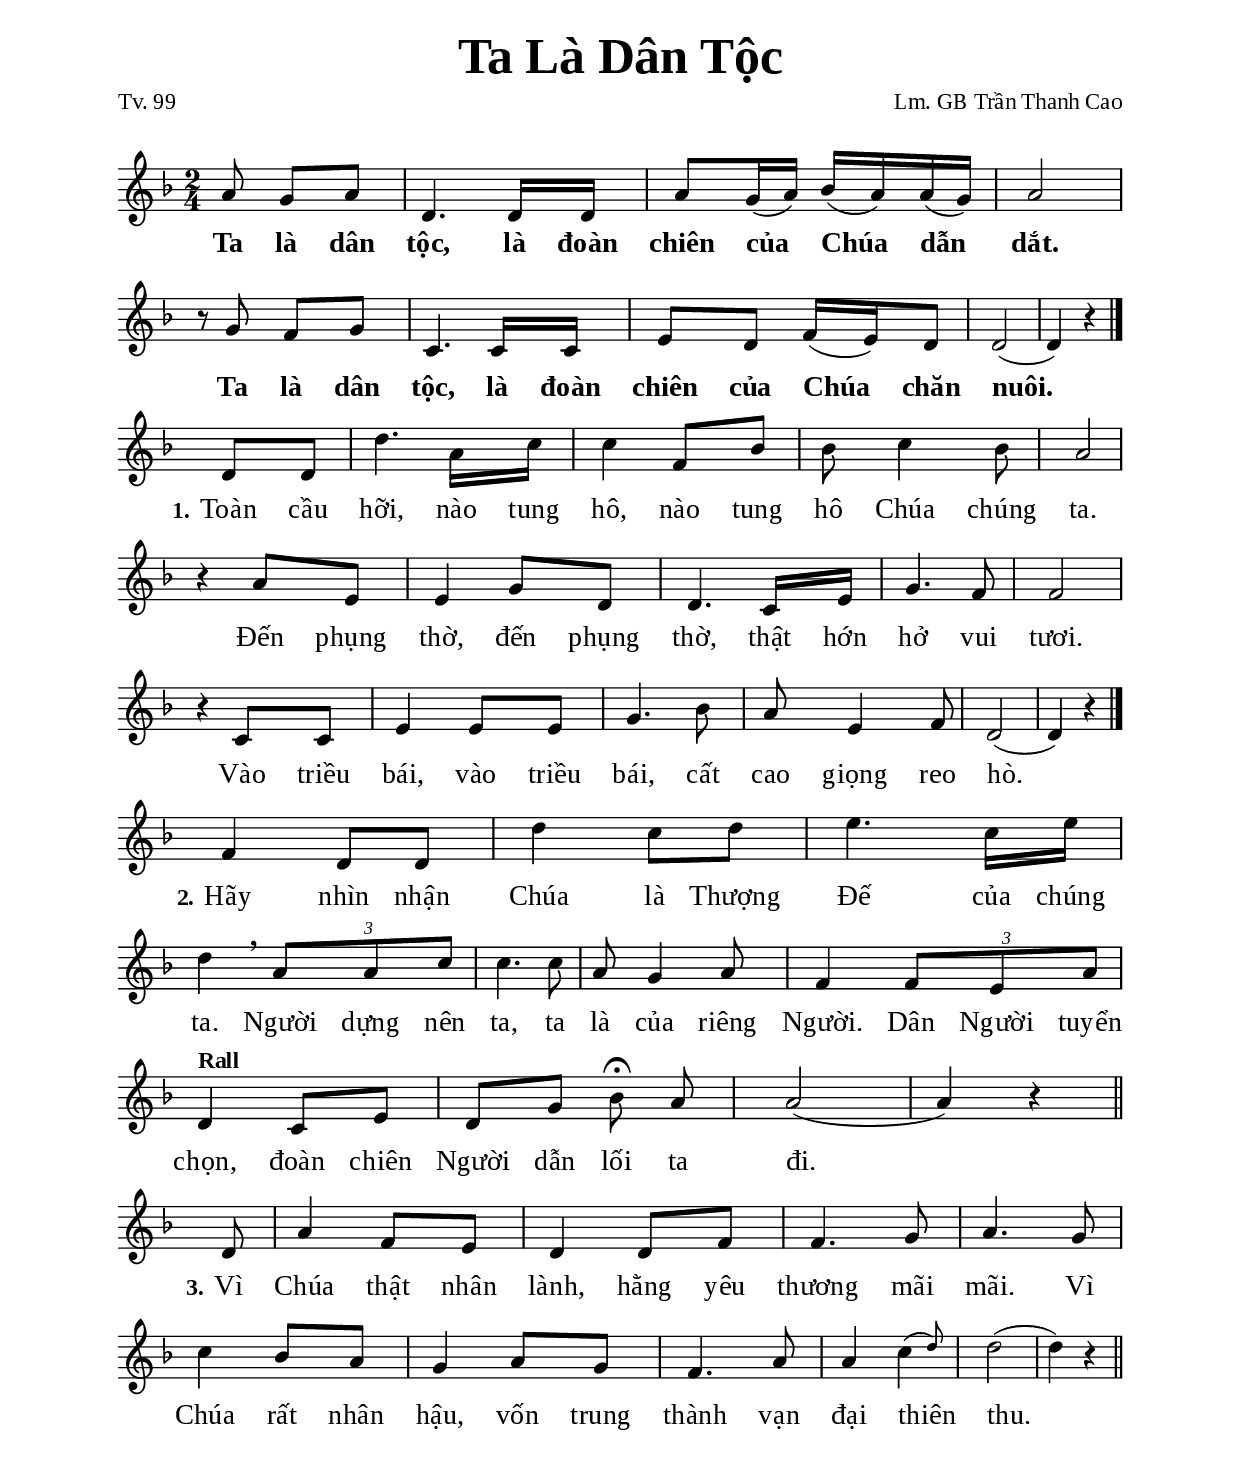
% Cài đặt chung
\version "2.22.1"
\include "english.ly"

\header {
  title = \markup { \fontsize #3 "Ta Là Dân Tộc" }
  poet = "Tv. 99"
  composer = "Lm. GB Trần Thanh Cao"
  arranger = " "
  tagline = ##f
}

% Nhạc điệp khúc
nhacDiepKhuc = \relative c'' {
  \partial 4. a8 g a |
  d,4. d16 d |
  a'8 g16 _(a) bf _(a) a _(g) |
  a2 |
  r8 g f g |
  c,4. c16 c |
  e8 d f16 (e) d8 |
  d2 ( |
  d4) r \bar "|."
}

% Nhạc phiên khúc
nhacPhienKhucMot = \relative c'' {
  \partial 4 d,8 d |
  d'4. a16 c |
  c4 f,8 bf |
  bf c4 bf8 |
  a2 |
  r4 a8 e |
  e4 g8 d |
  d4. c16 e |
  g4. f8 |
  f2 |
  r4 c8 c |
  e4 e8 e |
  g4. bf8 |
  a e4 f8 |
  d2 ( |
  d4) r \bar "|."
}

nhacPhienKhucHai = \relative c'' {
  f,4 d8 d |
  d'4 c8 d |
  e4. c16 e |
  d4 \breathe \tuplet 3/2 { a8 a c } |
  c4. c8 |
  a8 g4 a8 |
  f4 \tuplet 3/2 { f8 e a } |
  \tempo "Rall" d,4 c8 e |
  d g
  \autoBeamOff
  bf \fermata a |
  \autoBeamOn
  a2 ( |
  a4) r \bar "||"
}

nhacPhienKhucBa = \relative c'' {
  \partial 8 d,8 |
  a'4 f8 e |
  d4 d8 f |
  f4. g8 |
  a4. g8 |
  c4 bf8 a |
  g4 a8 g |
  f4. a8 |
  a4 \afterGrace c (d8) |
  d2 ( |
  d4) r \bar "||"
}

% Lời điệp khúc
loiDiepKhuc = \lyricmode {
  Ta là dân tộc, là đoàn chiên của Chúa dẫn dắt.
  Ta là dân tộc, là đoàn chiên của Chúa chăn nuôi.
}

% Lời phiên khúc
loiPhienKhucMot = \lyricmode {
  \set stanza = #"1."
  Toàn cầu hỡi, nào tung hô, nào tung hô Chúa chúng ta.
  Đến phụng thờ, đến phụng thờ, thật hớn hở vui tươi.
  Vào triều bái, vào triều bái, cất cao giọng reo hò.
}

loiPhienKhucHai = \lyricmode {
  \set stanza = #"2."
  Hãy nhìn nhận Chúa là Thượng Đế của chúng ta.
  Người dựng nên ta, ta là của riêng Người.
  Dân Người tuyển chọn, đoàn chiên Người dẫn lối ta đi.
}

loiPhienKhucBa = \lyricmode {
  \set stanza = #"3."
  Vì Chúa thật nhân lành, hằng yêu thương mãi mãi.
  Vì Chúa rất nhân hậu, vốn trung thành vạn đại thiên thu.
}


% Dàn trang
\paper {
  #(set-paper-size "a4")
  top-margin = 20\mm
  bottom-margin = 10\mm
  left-margin = 20\mm
  right-margin = 20\mm
  indent = #0
  #(define fonts
    (make-pango-font-tree
      "Liberation Serif"
      "Liberation Serif"
      "Liberation Serif"
      (/ 20 20)))
  page-count = #1
  system-system-spacing = #'((basic-distance . 12)
                             (minimum-distance . 12.5)
                             (padding . 1))
  score-system-spacing = #'((basic-distance . 12)
                             (minimum-distance . 12.5)
                             (padding . 1))
}

% Thiết lập tông và nhịp
TongNhip = { \key f \major \time 2/4 }

\score {
  \new ChoirStaff <<
    \new Staff = diepKhuc \with {
        \consists "Merge_rests_engraver"
        %\magnifyStaff #(magstep +1)
      }
      <<
      \new Voice = beSop {
        \TongNhip \nhacDiepKhuc
      }
    >>
    \new Lyrics \with {
          \override VerticalAxisGroup.
            nonstaff-relatedstaff-spacing.padding = #1
          \override VerticalAxisGroup.
            nonstaff-unrelatedstaff-spacing.padding = #1
        }
        \lyricsto beSop \loiDiepKhuc
  >>
  \layout {
    \override Lyrics.LyricText.font-series = #'bold
    \override Lyrics.LyricText.font-size = #+2
    \override Lyrics.LyricSpace.minimum-distance = #3
    \override Score.BarNumber.break-visibility = ##(#f #f #f)
    \override Score.SpacingSpanner.uniform-stretching = ##t
  }
}

\score {
  \new ChoirStaff <<
    \new Staff = phienKhuc \with {
        %\magnifyStaff #(magstep +1)
      }
      <<
      \new Voice = beSop {
        \key f \major \time 2/4 \nhacPhienKhucMot
      }
    >>
    \new Lyrics \with {
          \override VerticalAxisGroup.
            nonstaff-relatedstaff-spacing.padding = #1
          \override VerticalAxisGroup.
            nonstaff-unrelatedstaff-spacing.padding = #1
        }
        \lyricsto beSop \loiPhienKhucMot
  >>
  \layout {
    \override Staff.TimeSignature.transparent = ##t
    \override Lyrics.LyricText.font-size = #+2
    \override Lyrics.LyricSpace.minimum-distance = #3
    \override Score.BarNumber.break-visibility = ##(#f #f #f)
    \override Score.SpacingSpanner.uniform-stretching = ##t
  } 
}

\score {
  \new ChoirStaff <<
    \new Staff = phienKhuc \with {
        %\magnifyStaff #(magstep +1)
      }
      <<
      \new Voice = beSop {
        \key f \major \time 2/4 \nhacPhienKhucHai
      }
    >>
    \new Lyrics \with {
          \override VerticalAxisGroup.
            nonstaff-relatedstaff-spacing.padding = #1.5
          \override VerticalAxisGroup.
            nonstaff-unrelatedstaff-spacing.padding = #1
        }
        \lyricsto beSop \loiPhienKhucHai
  >>
  \layout {
    \override Staff.TimeSignature.transparent = ##t
    \override Lyrics.LyricText.font-size = #+2
    \override Lyrics.LyricSpace.minimum-distance = #2.3
    \override Score.BarNumber.break-visibility = ##(#f #f #f)
    \override Score.SpacingSpanner.uniform-stretching = ##t
  } 
}

\score {
  \new ChoirStaff <<
    \new Staff = phienKhuc \with {
        %\magnifyStaff #(magstep +1)
      }
      <<
      \new Voice = beSop {
        \key f \major \time 2/4 \nhacPhienKhucBa
      }
    >>
    \new Lyrics \with {
          \override VerticalAxisGroup.
            nonstaff-relatedstaff-spacing.padding = #1.5
          \override VerticalAxisGroup.
            nonstaff-unrelatedstaff-spacing.padding = #1
        }
        \lyricsto beSop \loiPhienKhucBa
  >>
  \layout {
    \override Staff.TimeSignature.transparent = ##t
    \override Lyrics.LyricText.font-size = #+2
    \override Lyrics.LyricSpace.minimum-distance = #3
    \override Score.BarNumber.break-visibility = ##(#f #f #f)
    \override Score.SpacingSpanner.uniform-stretching = ##t
  } 
}
